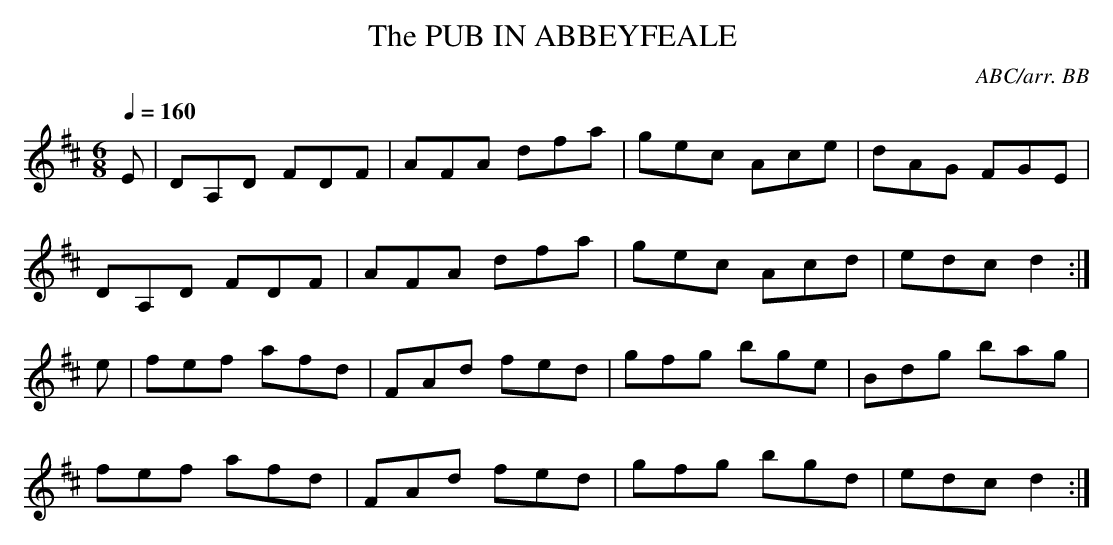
X:1
T:PUB IN ABBEYFEALE , The
C:ABC/arr. BB
it's not in the manuscripts he sent me some years back
(ITTL tunefolder 24).
Q:1/4=160
M:6/8
L:1/8
K:D
E|DA,D FDF|AFA dfa|gec Ace|dAG FGE|
DA,D FDF|AFA dfa|gec Acd|edc d2:|
e|fef afd|FAd fed|gfg bge|Bdg bag|
fef afd|FAd fed|gfg bgd|edc d2:|
